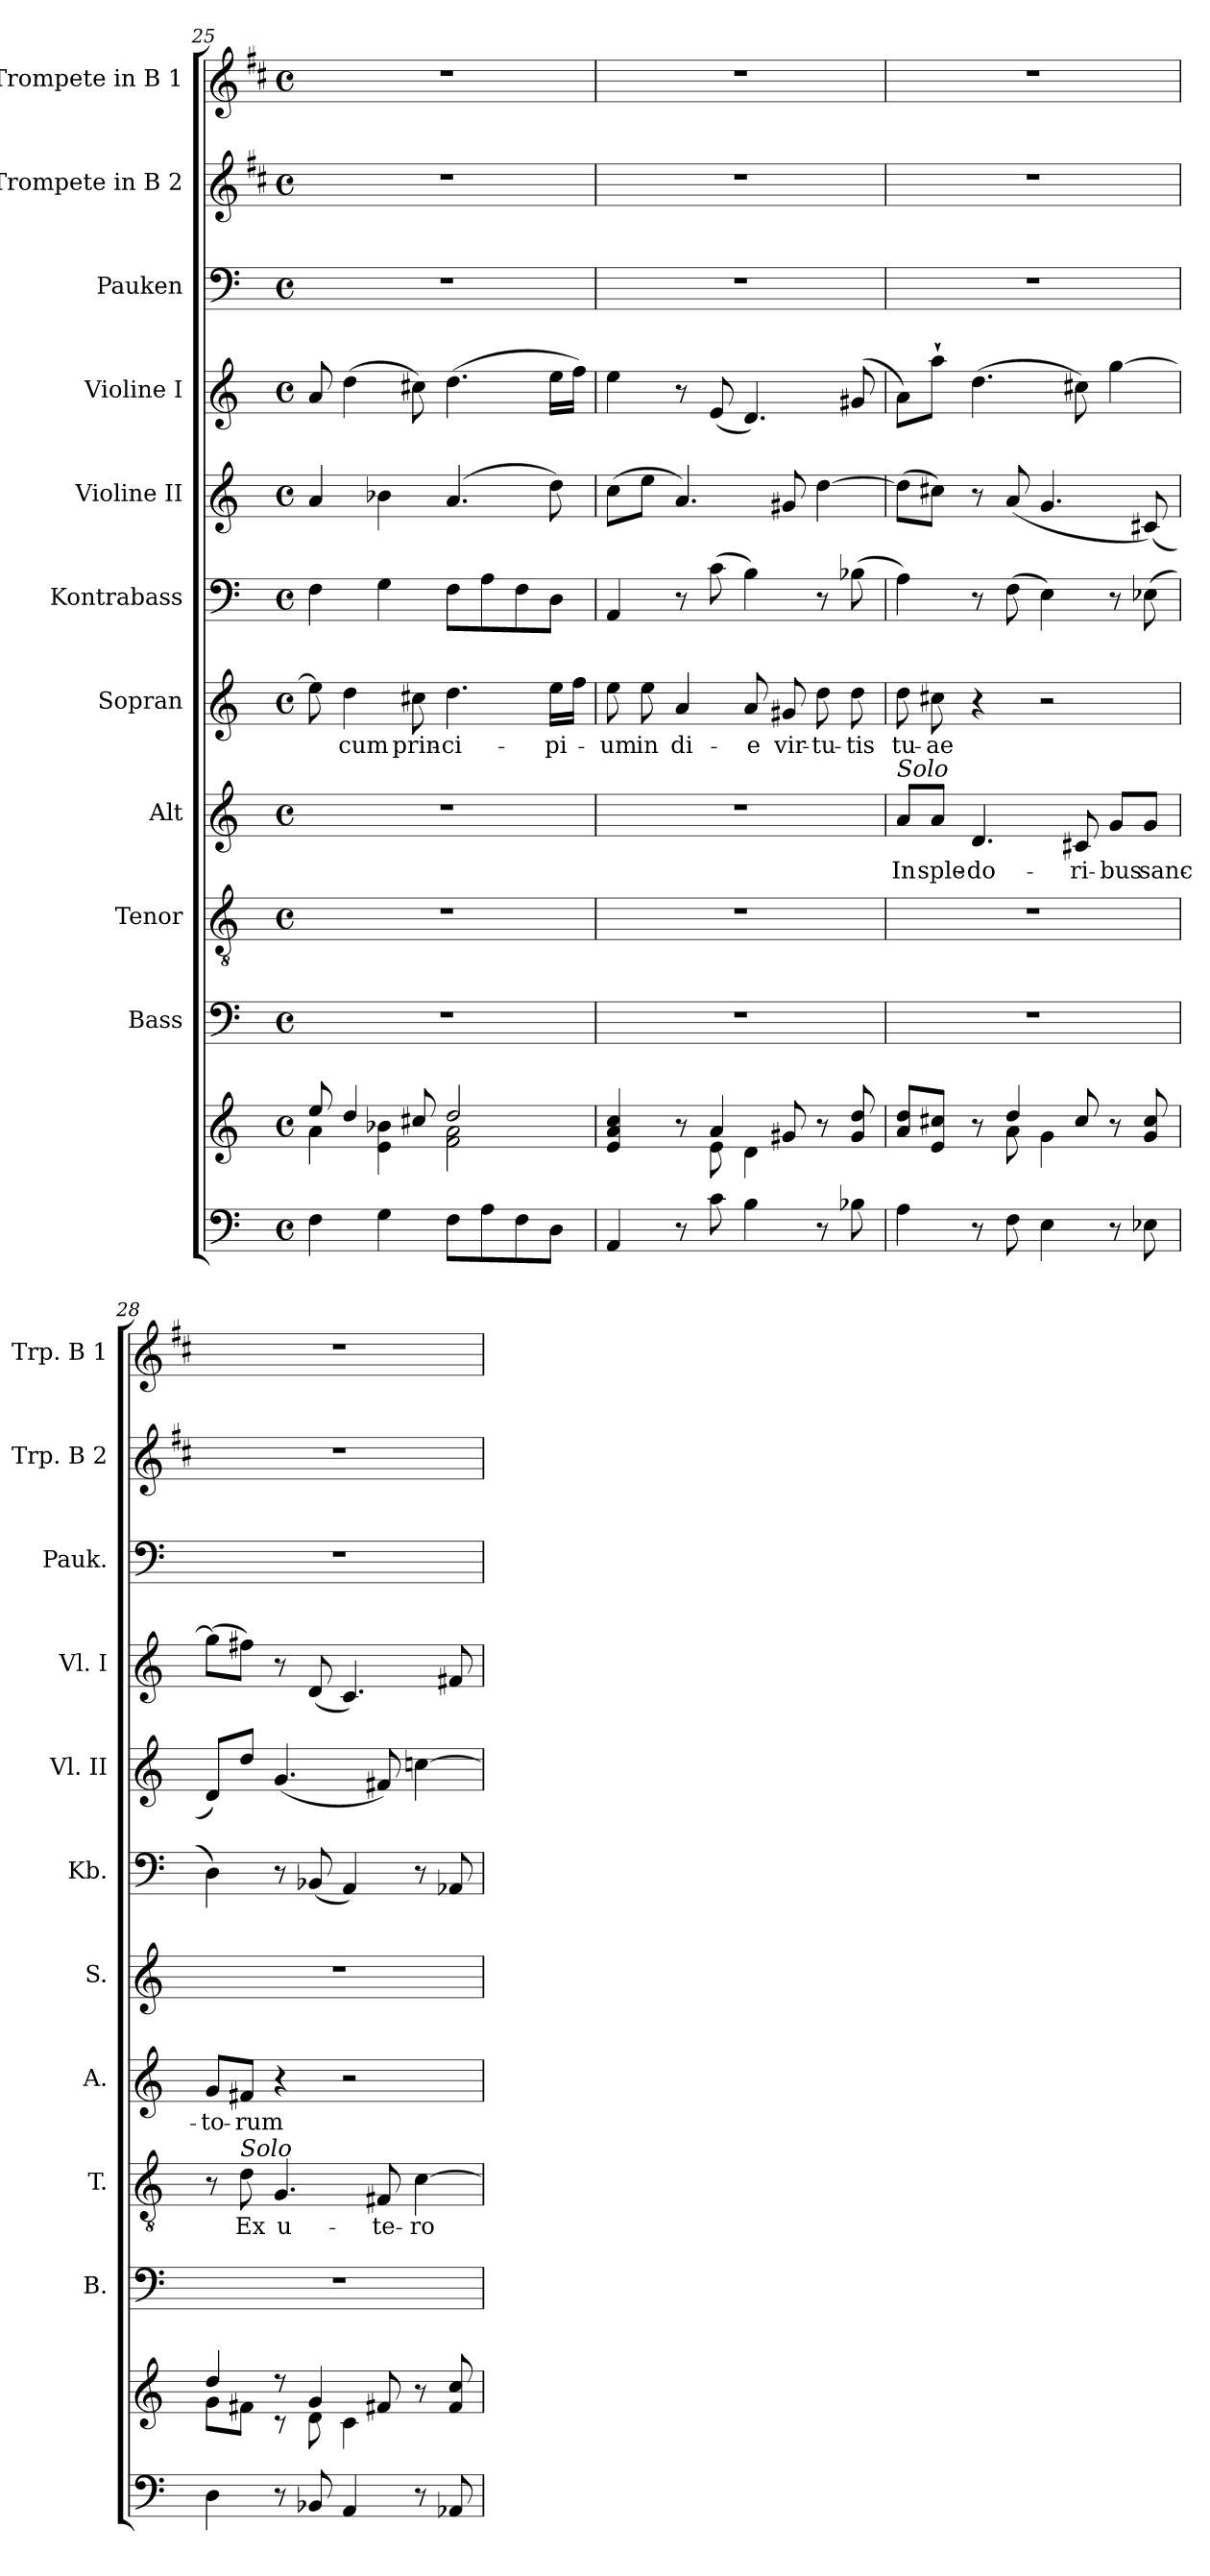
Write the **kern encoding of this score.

**kern	**kern	**kern	**kern	**text	**kern	**text	**kern	**text	**kern	**kern	**kern	**kern	**kern	**kern
*part11	*part11	*part10	*part9	*part9	*part8	*part8	*part7	*part7	*part6	*part5	*part4	*part3	*part2	*part1
*staff12	*staff11	*staff10	*staff9	*staff9	*staff8	*staff8	*staff7	*staff7	*staff6	*staff5	*staff4	*staff3	*staff2	*staff1
*	*	*I"Bass	*I"Tenor	*	*I"Alt	*	*I"Sopran	*	*I"Kontrabass	*I"Violine II	*I"Violine I	*I"Pauken	*I"Trompete in B 2	*I"Trompete in B 1
*	*	*I'B.	*I'T.	*	*I'A.	*	*I'S.	*	*I'Kb.	*I'Vl. II	*I'Vl. I	*I'Pauk.	*I'Trp. B 2	*I'Trp. B 1
*clefF4	*clefG2	*clefF4	*clefGv2	*	*clefG2	*	*clefG2	*	*clefF4	*clefG2	*clefG2	*clefF4	*clefG2	*clefG2
*	*	*	*	*	*	*	*	*	*ITrd7c12	*	*	*	*ITrd1c2	*ITrd1c2
*k[]	*k[]	*k[]	*k[]	*	*k[]	*	*k[]	*	*k[]	*k[]	*k[]	*k[]	*k[]	*k[]
*C:	*C:	*C:	*C:	*	*C:	*	*C:	*	*C:	*C:	*C:	*C:	*C:	*C:
*M4/4	*M4/4	*M4/4	*M4/4	*	*M4/4	*	*M4/4	*	*M4/4	*M4/4	*M4/4	*M4/4	*M4/4	*M4/4
*met(c)	*met(c)	*met(c)	*met(c)	*	*met(c)	*	*met(c)	*	*met(c)	*met(c)	*met(c)	*met(c)	*met(c)	*met(c)
=25	=25	=25	=25	=25	=25	=25	=25	=25	=25	=25	=25	=25	=25	=25
*	*^	*	*	*	*	*	*	*	*	*	*	*	*	*
4F\	8ee/	4a\	1r	1r	.	1r	.	8ee\]	.	4FF\	4a/	8a/	1r	1r	1r
!	!	!	!	!	!	!	!	!	!LO:LY:b	!	!	!	!	!	!
.	4dd/	.	.	.	.	.	.	4dd\	-cum	.	.	(>4dd\	.	.	.
4G\	.	4e\ 4b-X\	.	.	.	.	.	.	.	4GG\	4b-X\	.	.	.	.
!	!	!	!	!	!	!	!	!	!LO:LY:b	!	!	!	!	!	!
.	8cc#X/	.	.	.	.	.	.	8cc#X\	prin-	.	.	8cc#X\)	.	.	.
!	!	!	!	!	!	!	!	!	!LO:LY:b	!	!	!	!	!	!
8F\L	2dd/	2f\ 2a\	.	.	.	.	.	4.dd\	-ci-	8FF\L	(4.a/	(>4.dd\	.	.	.
8A\	.	.	.	.	.	.	.	.	.	8AA\	.	.	.	.	.
8F\	.	.	.	.	.	.	.	.	.	8FF\	.	.	.	.	.
!	!	!	!	!	!	!	!	!	!LO:LY:b	!	!	!	!	!	!
8D\J	.	.	.	.	.	.	.	16ee\LL	-pi-	8DD\J	8dd\)	16ee\LL	.	.	.
.	.	.	.	.	.	.	.	16ff\JJ	.	.	.	16ff\JJ)	.	.	.
=26	=26	=26	=26	=26	=26	=26	=26	=26	=26	=26	=26	=26	=26	=26	=26
!	!	!	!	!	!	!	!	!	!LO:LY:b	!	!	!	!	!	!
4AA/	4e/ 4a/ 4cc/	4ryy	1r	1r	.	1r	.	8ee\	-um	4AAA/	(>8cc\L	4ee\	1r	1r	1r
!	!	!	!	!	!	!	!	!	!LO:LY:b	!	!	!	!	!	!
.	.	.	.	.	.	.	.	8ee\	in	.	8ee\J	.	.	.	.
!	!	!	!	!	!	!	!	!	!LO:LY:b	!	!	!	!	!	!
8r	8r	8ryy	.	.	.	.	.	4a/	di-	8r	4.a/)	8r	.	.	.
8c\	4a/	8e\	.	.	.	.	.	.	.	(>8C\	.	(<8e/	.	.	.
!	!	!	!	!	!	!	!	!	!LO:LY:b	!	!	!	!	!	!
4B\	.	4d\	.	.	.	.	.	8a/	-e	4BB\)	.	4.d/)	.	.	.
!	!	!	!	!	!	!	!	!	!LO:LY:b	!	!	!	!	!	!
.	8g#X/	.	.	.	.	.	.	8g#X/	vir-	.	8g#X/	.	.	.	.
!	!	!	!	!	!	!	!	!	!LO:LY:b	!	!	!	!	!	!
8r	8r	4ryy	.	.	.	.	.	8dd\	-tu-	8r	[4dd\	.	.	.	.
!	!	!	!	!	!	!	!	!	!LO:LY:b	!	!	!	!	!	!
8B-X\	8g#/ 8dd/	.	.	.	.	.	.	8dd\	-tis	(>8BB-X\	.	(8g#X/	.	.	.
!!LO:PB:g=z
=27	=27	=27	=27	=27	=27	=27	=27	=27	=27	=27	=27	=27	=27	=27	=27
!	!	!	!	!	!	!LO:TX:a:i:t=Solo	!	!	!	!	!	!	!	!	!
!	!	!	!	!	!	!	!LO:LY:b	!	!LO:LY:b	!	!	!	!	!	!
4A\	8a/ 8dd/L	4ryy	1r	1r	.	8a/L	In	8dd\	tu-	4AA\)	(>8dd\L]	8a\L)	1r	1r	1r
!	!	!	!	!	!	!	!LO:LY:b	!	!LO:LY:b	!	!	!	!	!	!
.	8e/ 8cc#X/J	.	.	.	.	8a/J	sple-	8cc#X\	-ae	.	8cc#X\J)	8aa`>\J	.	.	.
!	!	!	!	!	!	!	!LO:LY:b	!	!	!	!	!	!	!	!
8r	8r	8ryy	.	.	.	4.d/	-do-	4r	.	8r	8r	(>4.dd\	.	.	.
8F\	4dd/	8a\	.	.	.	.	.	.	.	(>8FF\	(<8a/	.	.	.	.
4E\	.	4g\	.	.	.	.	.	2r	.	4EE\)	4.g/	.	.	.	.
!	!	!	!	!	!	!	!LO:LY:b	!	!	!	!	!	!	!	!
.	8cc#/	.	.	.	.	8c#X/	-ri-	.	.	.	.	8cc#X\)	.	.	.
!	!	!	!	!	!	!	!LO:LY:b	!	!	!	!	!	!	!	!
8r	8r	4ryy	.	.	.	8g/L	-bus	.	.	8r	.	[4gg\	.	.	.
!	!	!	!	!	!	!	!LO:LY:b	!	!	!	!	!	!	!	!
8E-X\	8g/ 8cc#/	.	.	.	.	8g/J	sanc-	.	.	(>8EE-X\	(<8c#X/)	.	.	.	.
=28	=28	=28	=28	=28	=28	=28	=28	=28	=28	=28	=28	=28	=28	=28	=28
!	!	!	!	!	!	!	!LO:LY:b	!	!	!	!	!	!	!	!
4D\	4dd/	8g\L	1r	8r	.	8g/L	-to-	1r	.	4DD\)	8d/L)	(>8gg\L]	1r	1r	1r
!	!	!	!	!LO:TX:a:i:t=Solo	!	!	!	!	!	!	!	!	!	!	!
!	!	!	!	!	!LO:LY:b	!	!LO:LY:b	!	!	!	!	!	!	!	!
.	.	8f#X\J	.	8d\	Ex	8f#X/J	-rum	.	.	.	8dd/J	8ff#X\J)	.	.	.
!	!	!	!	!	!LO:LY:b	!	!	!	!	!	!	!	!	!	!
8r	8r	8r	.	4.G/	u-	4r	.	.	.	8r	(<4.g/	8r	.	.	.
8BB-X/	4g/	8d\	.	.	.	.	.	.	.	(<8BBB-X/	.	(<8d/	.	.	.
4AA/	.	4c\	.	.	.	2r	.	.	.	4AAA/)	.	4.c/)	.	.	.
!	!	!	!	!	!LO:LY:b	!	!	!	!	!	!	!	!	!	!
.	8f#X/	.	.	8F#X/	-te-	.	.	.	.	.	8f#X/)	.	.	.	.
!	!	!	!	!	!LO:LY:b	!	!	!	!	!	!	!	!	!	!
8r	8r	4ryy	.	[4c\	-ro	.	.	.	.	8r	[4ccn\	.	.	.	.
8AA-X/	8f#/ 8cc/	.	.	.	.	.	.	.	.	8AAA-X/	.	8f#X/	.	.	.
*	*v	*v	*	*	*	*	*	*	*	*	*	*	*	*	*
=	=	=	=	=	=	=	=	=	=	=	=	=	=	=
*-	*-	*-	*-	*-	*-	*-	*-	*-	*-	*-	*-	*-	*-	*-
